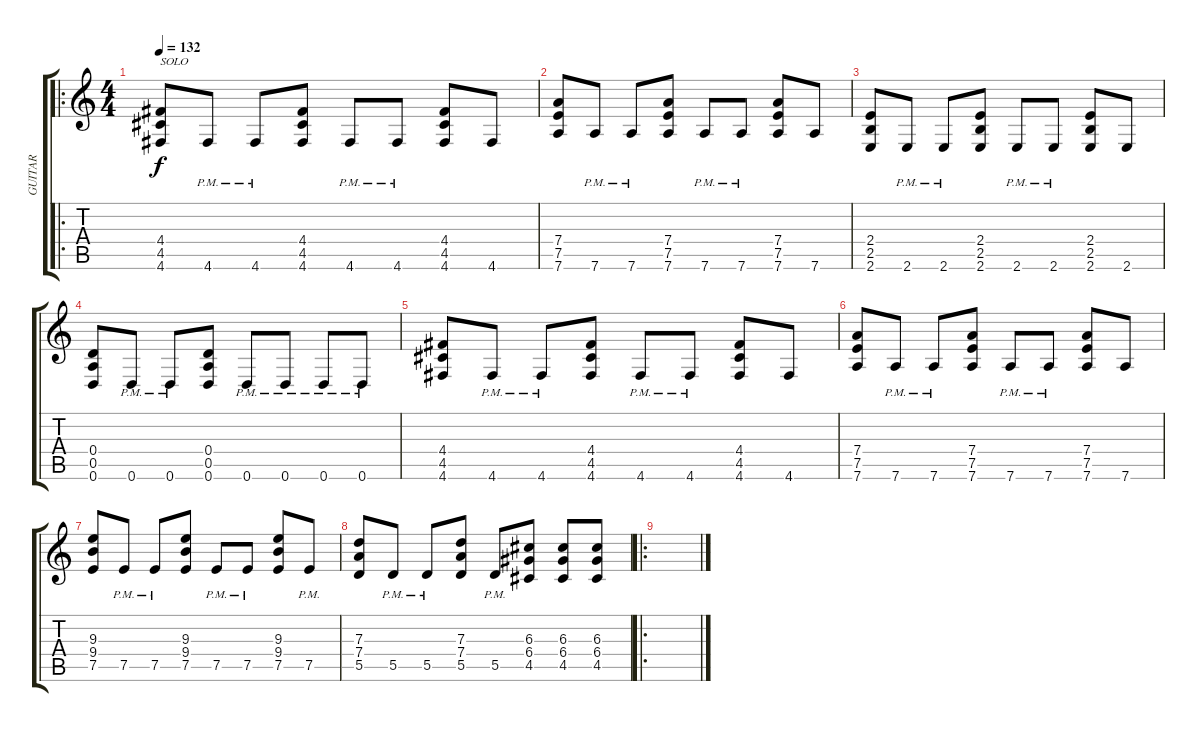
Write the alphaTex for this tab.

\track ("GUITAR" "GUITAR") {instrument overdrivenguitar}
\staff {score tabs}
\tuning (E4 B3 G3 D3 A2 D2) {hide}
\ro
\ts (4 4)
\tempo 132
\clef g2
\ks c
(4.4 4.5 4.6).8{txt "SOLO" dy f} 4.6{pm}.8 4.6{pm}.8 (4.4 4.5 4.6).8 4.6{pm}.8 4.6{pm}.8 (4.4 4.5 4.6).8 4.6.8 |
(7.4 7.5 7.6).8 7.6{pm}.8 7.6{pm}.8 (7.4 7.5 7.6).8 7.6{pm}.8 7.6{pm}.8 (7.4 7.5 7.6).8 7.6.8 |
(2.4 2.5 2.6).8 2.6{pm}.8 2.6{pm}.8 (2.4 2.5 2.6).8 2.6{pm}.8 2.6{pm}.8 (2.4 2.5 2.6).8 2.6.8 |
(0.4 0.5 0.6).8 0.6{pm}.8 0.6{pm}.8 (0.4 0.5 0.6).8 0.6{pm}.8 0.6{pm}.8 0.6{pm}.8 0.6{pm}.8 |
(4.4 4.5 4.6).8 4.6{pm}.8 4.6{pm}.8 (4.4 4.5 4.6).8 4.6{pm}.8 4.6{pm}.8 (4.4 4.5 4.6).8 4.6.8 |
(7.4 7.5 7.6).8 7.6{pm}.8 7.6{pm}.8 (7.4 7.5 7.6).8 7.6{pm}.8 7.6{pm}.8 (7.4 7.5 7.6).8 7.6.8 |
(9.3 9.4 7.5).8 7.5{pm}.8 7.5{pm}.8 (9.3 9.4 7.5).8 7.5{pm}.8 7.5{pm}.8 (9.3 9.4 7.5).8 7.5{pm}.8 |
(7.3 7.4 5.5).8 5.5{pm}.8 5.5{pm}.8 (7.3 7.4 5.5).8 5.5{pm}.8 (6.3 6.4 4.5).8 (6.3 6.4 4.5).8 (6.3 6.4 4.5).8 |
\ro
